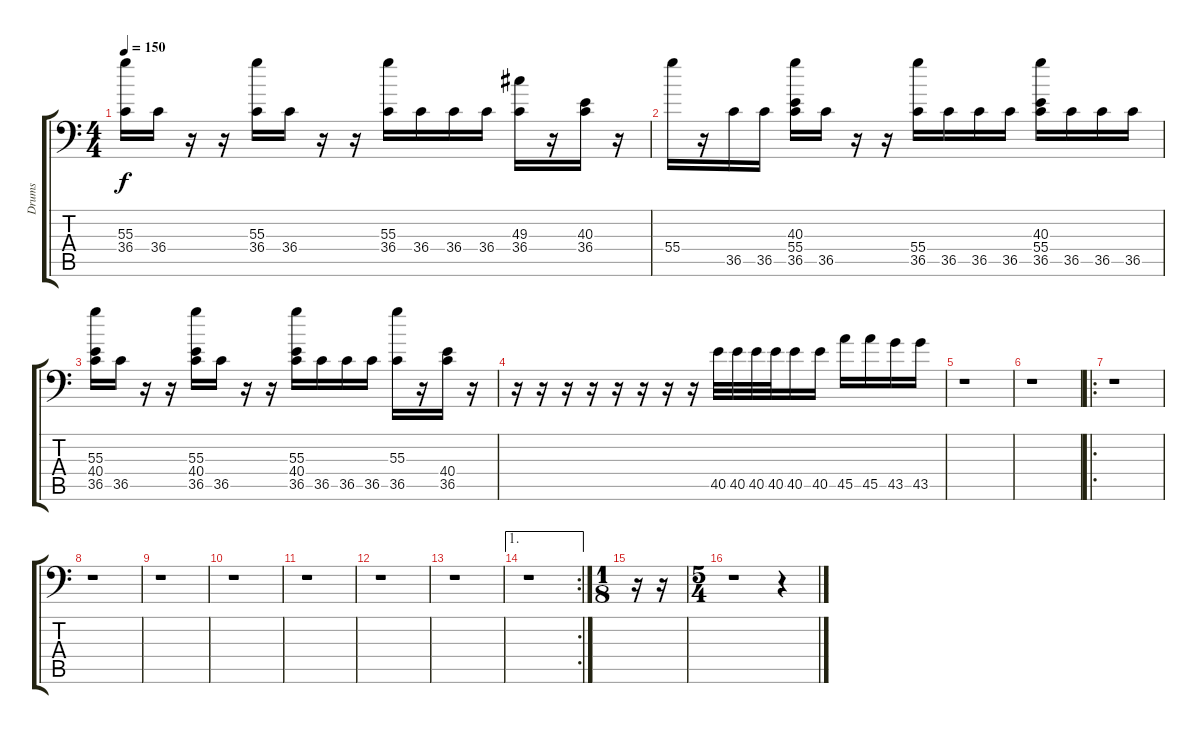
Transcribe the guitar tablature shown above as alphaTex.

\track ("Drums" "Drums") {instrument acousticgrandpiano}
\staff {score tabs}
\tuning (C-1 C-1 C-1 C-1 C-1 C-1) {hide}
\ts (4 4)
\tempo 150
\clef f4
\ks c
(55.3 36.4).16{dy f} 36.4.16 r.16 r.16 (55.3 36.4).16 36.4.16 r.16 r.16 (55.3 36.4).16 36.4.16 36.4.16 36.4.16 (49.3 36.4).16 r.16 (40.3 36.4).16 r.16 |
55.4.16 r.16 36.5.16 36.5.16 (40.3 55.4 36.5).16 36.5.16 r.16 r.16 (55.4 36.5).16 36.5.16 36.5.16 36.5.16 (40.3 55.4 36.5).16 36.5.16 36.5.16 36.5.16 |
(55.3 40.4 36.5).16 36.5.16 r.16 r.16 (55.3 40.4 36.5).16 36.5.16 r.16 r.16 (55.3 40.4 36.5).16 36.5.16 36.5.16 36.5.16 (55.3 36.5).16 r.16 (40.4 36.5).16 r.16 |
r.16 r.16 r.16 r.16 r.16 r.16 r.16 r.16 40.5.32 40.5.32 40.5.32 40.5.32 40.5.16 40.5.16 45.5.16 45.5.16 43.5.16 43.5.16 |
r.1 |
r.1 |
\ro
r.1 |
r.1 |
r.1 |
r.1 |
r.1 |
r.1 |
r.1 |
\ae 1
\rc 2
r.1 |
\ts (1 8)
r.16 r.16 |
\ts (5 4)
r.1 r.4
